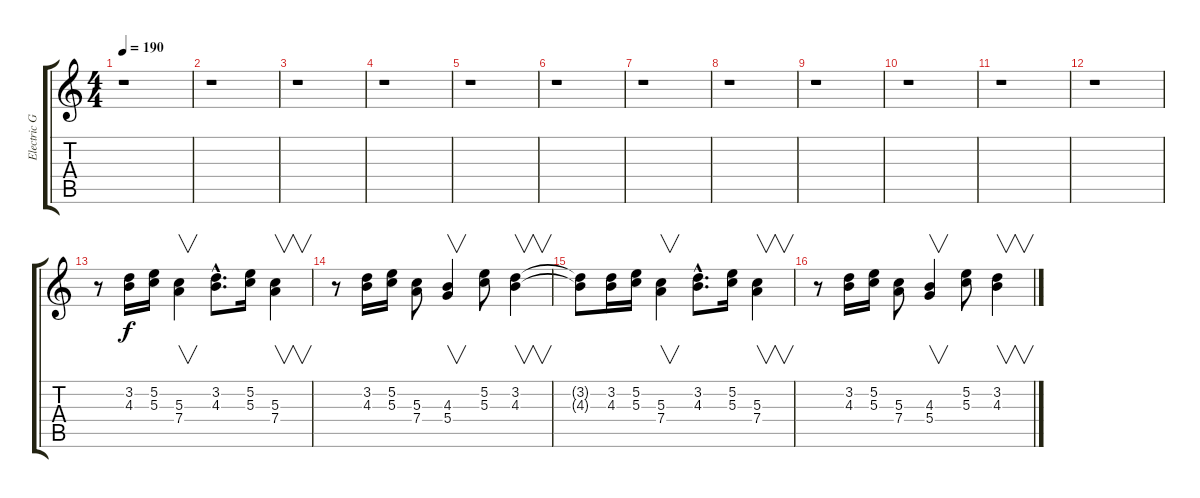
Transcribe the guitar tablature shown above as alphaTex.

\track ("Electric Guitar 2" "Electric G") {instrument overdrivenguitar}
\staff {score tabs}
\tuning (E4 B3 G3 D3 A2 E2) {hide}
\ts (4 4)
\tempo 190
\clef g2
\ks c
r.1{dy f instrument overdrivenguitar} |
r.1 |
r.1 |
r.1 |
r.1 |
r.1 |
r.1 |
r.1 |
r.1 |
r.1 |
r.1 |
r.1 |
r.8 (3.2 4.3).16 (5.2 5.3).16 (5.3 7.4).4{v} (3.2{hac} 4.3{hac}).8{d} (5.2 5.3).16 (5.3 7.4).4{v} |
r.8 (3.2 4.3).16 (5.2 5.3).16 (5.3 7.4).8 (4.3 5.4).4{v} (5.2 5.3).8 (3.2 4.3).4{v} |
(3.2{t} 4.3{t}).8 (3.2 4.3).16 (5.2 5.3).16 (5.3 7.4).4{v} (3.2{hac} 4.3{hac}).8{d} (5.2 5.3).16 (5.3 7.4).4{v} |
r.8 (3.2 4.3).16 (5.2 5.3).16 (5.3 7.4).8 (4.3 5.4).4{v} (5.2 5.3).8 (3.2 4.3).4{v}
